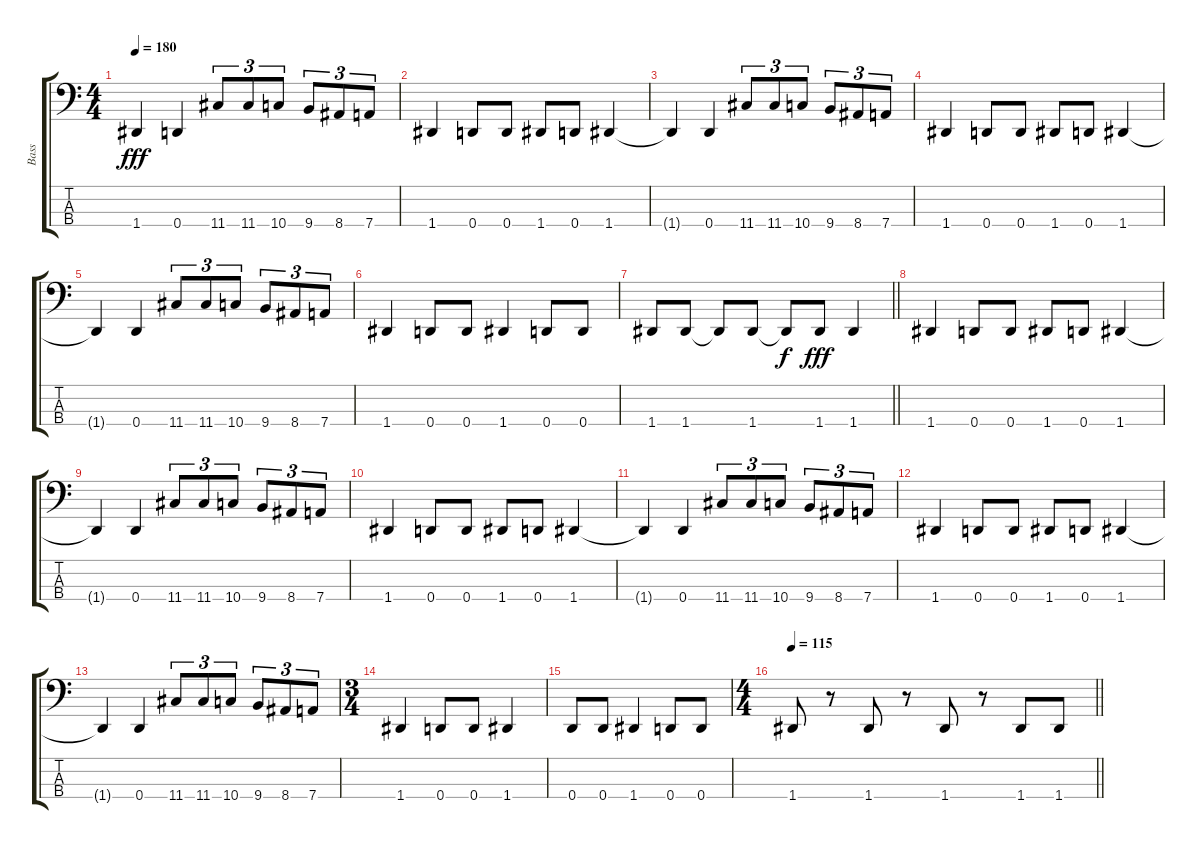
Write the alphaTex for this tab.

\track ("Bass" "Bass") {instrument electricbassfinger}
\staff {score tabs}
\tuning (F2 C2 G1 D1) {hide}
\ts (4 4)
\tempo 180
\clef f4
\ks c
1.4{t}.4{dy fff} 0.4.4 11.4.8{tu (3 2)} 11.4.8{tu (3 2)} 10.4.8{tu (3 2)} 9.4.8{tu (3 2)} 8.4.8{tu (3 2)} 7.4.8{tu (3 2)} |
1.4.4 0.4.8 0.4.8 1.4.8 0.4.8 1.4.4 |
1.4{t}.4 0.4.4 11.4.8{tu (3 2)} 11.4.8{tu (3 2)} 10.4.8{tu (3 2)} 9.4.8{tu (3 2)} 8.4.8{tu (3 2)} 7.4.8{tu (3 2)} |
1.4.4 0.4.8 0.4.8 1.4.8 0.4.8 1.4.4 |
1.4{t}.4 0.4.4 11.4.8{tu (3 2)} 11.4.8{tu (3 2)} 10.4.8{tu (3 2)} 9.4.8{tu (3 2)} 8.4.8{tu (3 2)} 7.4.8{tu (3 2)} |
1.4.4 0.4.8 0.4.8 1.4.4 0.4.8 0.4.8 |
\barLineRight lightlight
1.4.8 1.4.8 1.4{t}.8 1.4.8 1.4{t}.8{dy f} 1.4.8{dy fff} 1.4.4 |
1.4.4 0.4.8 0.4.8 1.4.8 0.4.8 1.4.4 |
1.4{t}.4 0.4.4 11.4.8{tu (3 2)} 11.4.8{tu (3 2)} 10.4.8{tu (3 2)} 9.4.8{tu (3 2)} 8.4.8{tu (3 2)} 7.4.8{tu (3 2)} |
1.4.4 0.4.8 0.4.8 1.4.8 0.4.8 1.4.4 |
1.4{t}.4 0.4.4 11.4.8{tu (3 2)} 11.4.8{tu (3 2)} 10.4.8{tu (3 2)} 9.4.8{tu (3 2)} 8.4.8{tu (3 2)} 7.4.8{tu (3 2)} |
1.4.4 0.4.8 0.4.8 1.4.8 0.4.8 1.4.4 |
1.4{t}.4 0.4.4 11.4.8{tu (3 2)} 11.4.8{tu (3 2)} 10.4.8{tu (3 2)} 9.4.8{tu (3 2)} 8.4.8{tu (3 2)} 7.4.8{tu (3 2)} |
\ts (3 4)
1.4.4 0.4.8 0.4.8 1.4.4 |
0.4.8 0.4.8 1.4.4 0.4.8 0.4.8 |
\ts (4 4)
\tempo 115
\barLineRight lightlight
1.4.8 r.8 1.4.8 r.8 1.4.8 r.8 1.4.8 1.4.8
